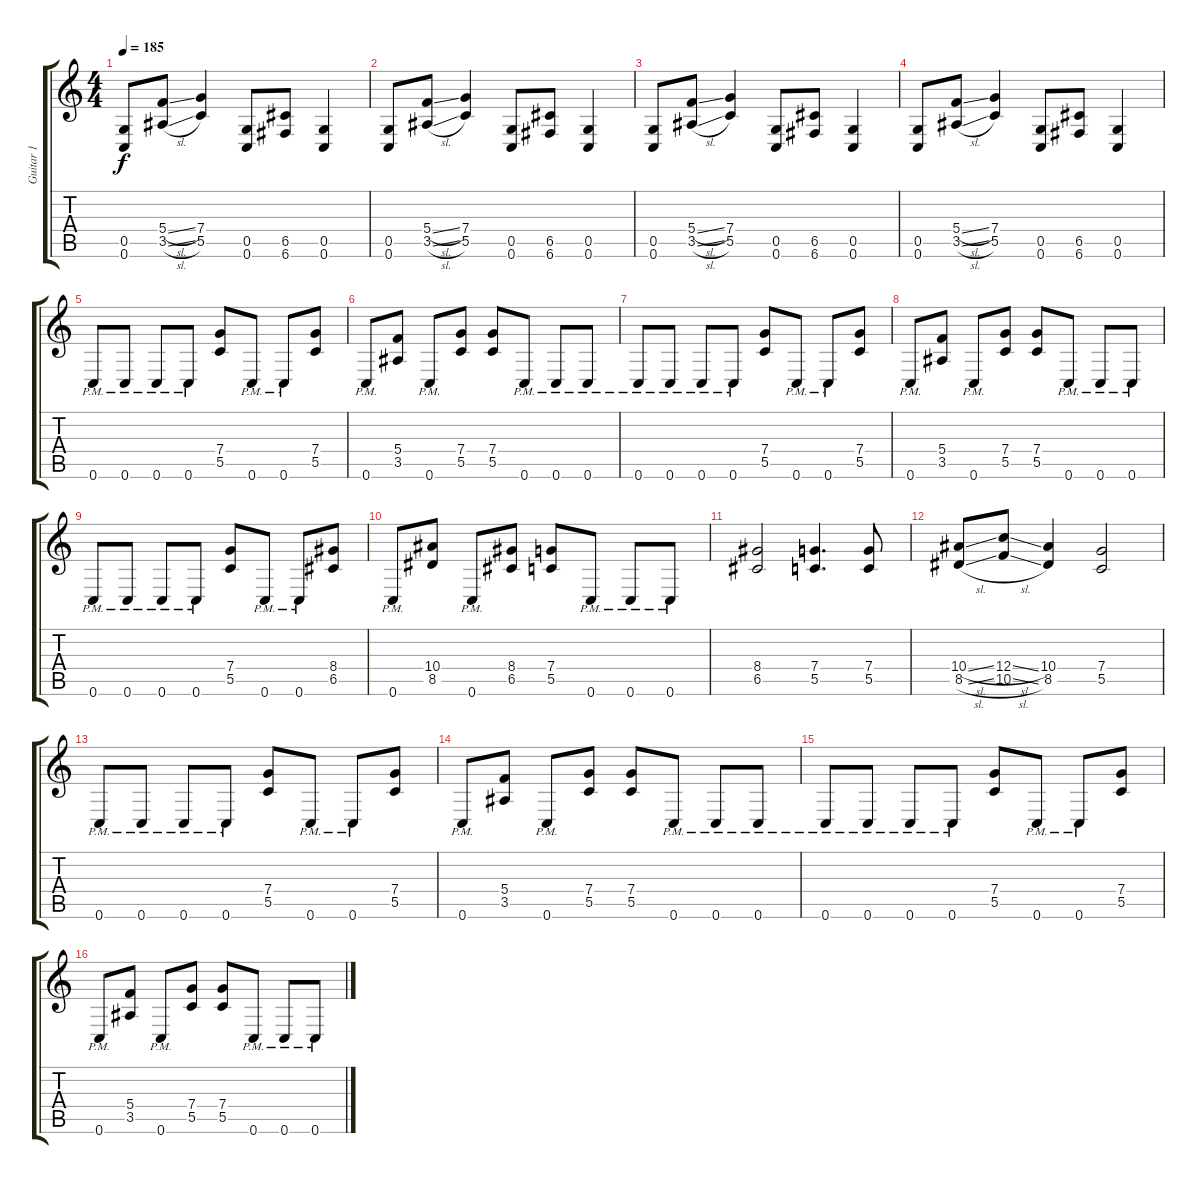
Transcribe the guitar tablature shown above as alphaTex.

\track ("Guitar 1" "Guitar 1") {instrument overdrivenguitar}
\staff {score tabs}
\tuning (D4 A3 F3 C3 G2 C2) {hide}
\ts (4 4)
\tempo 185
\clef g2
\ks c
(0.5 0.6).8{dy f} (5.4{sl} 3.5{sl}).8 (7.4 5.5).4 (0.5 0.6).8 (6.5 6.6).8 (0.5 0.6).4 |
(0.5 0.6).8 (5.4{sl} 3.5{sl}).8 (7.4 5.5).4 (0.5 0.6).8 (6.5 6.6).8 (0.5 0.6).4 |
(0.5 0.6).8 (5.4{sl} 3.5{sl}).8 (7.4 5.5).4 (0.5 0.6).8 (6.5 6.6).8 (0.5 0.6).4 |
(0.5 0.6).8 (5.4{sl} 3.5{sl}).8 (7.4 5.5).4 (0.5 0.6).8 (6.5 6.6).8 (0.5 0.6).4 |
0.6{pm}.8 0.6{pm}.8 0.6{pm}.8 0.6{pm}.8 (7.4 5.5).8 0.6{pm}.8 0.6{pm}.8 (7.4 5.5).8 |
0.6{pm}.8 (5.4 3.5).8 0.6{pm}.8 (7.4 5.5).8 (7.4 5.5).8 0.6{pm}.8 0.6{pm}.8 0.6{pm}.8 |
0.6{pm}.8 0.6{pm}.8 0.6{pm}.8 0.6{pm}.8 (7.4 5.5).8 0.6{pm}.8 0.6{pm}.8 (7.4 5.5).8 |
0.6{pm}.8 (5.4 3.5).8 0.6{pm}.8 (7.4 5.5).8 (7.4 5.5).8 0.6{pm}.8 0.6{pm}.8 0.6{pm}.8 |
0.6{pm}.8 0.6{pm}.8 0.6{pm}.8 0.6{pm}.8 (7.4 5.5).8 0.6{pm}.8 0.6{pm}.8 (8.4 6.5).8 |
0.6{pm}.8 (10.4 8.5).8 0.6{pm}.8 (8.4 6.5).8 (7.4 5.5).8 0.6{pm}.8 0.6{pm}.8 0.6{pm}.8 |
(8.4 6.5).2 (7.4 5.5).4{d} (7.4 5.5).8 |
(10.4{sl} 8.5{sl}).8 (12.4{sl} 10.5{sl}).8 (10.4 8.5).4 (7.4 5.5).2 |
0.6{pm}.8 0.6{pm}.8 0.6{pm}.8 0.6{pm}.8 (7.4 5.5).8 0.6{pm}.8 0.6{pm}.8 (7.4 5.5).8 |
0.6{pm}.8 (5.4 3.5).8 0.6{pm}.8 (7.4 5.5).8 (7.4 5.5).8 0.6{pm}.8 0.6{pm}.8 0.6{pm}.8 |
0.6{pm}.8 0.6{pm}.8 0.6{pm}.8 0.6{pm}.8 (7.4 5.5).8 0.6{pm}.8 0.6{pm}.8 (7.4 5.5).8 |
0.6{pm}.8 (5.4 3.5).8 0.6{pm}.8 (7.4 5.5).8 (7.4 5.5).8 0.6{pm}.8 0.6{pm}.8 0.6{pm}.8
